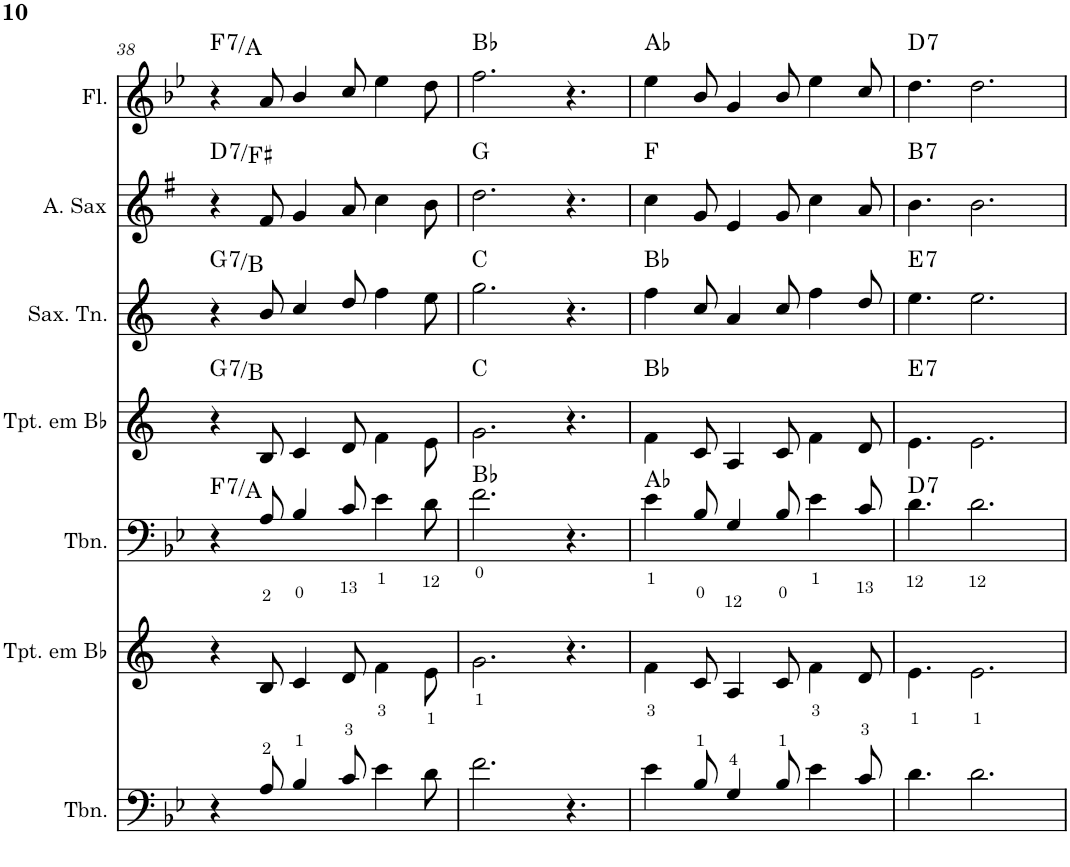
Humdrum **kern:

**kern	**kern	**kern	**harte	**kern	**harte	**kern	**harte	**kern	**harte	**kern	**harte
*part7	*part6	*part5	*part5	*part4	*part4	*part3	*part3	*part2	*part2	*part1	*part1
*staff7	*staff6	*staff5	*	*staff4	*	*staff3	*	*staff2	*	*staff1	*
*I"Trombone	*I"Trompete em Bb	*I"Trombone	*	*I"Trompete em Bb	*	*I"Saxofone Tenor	*	*I"Saxofone Alto	*	*I"Flauta Transversal	*
*I'Tbn.	*I'Tpt. em Bb	*I'Tbn.	*	*I'Tpt. em Bb	*	*I'Sax. Tn.	*	*	*	*I'Fl.	*
!!LO:PB:g=z
*clefF4	*clefG2	*clefF4	*	*clefG2	*	*clefG2	*	*clefG2	*	*clefG2	*
*	*Trd1c2	*	*	*Trd1c2	*	*Trd8c14	*	*Trd5c9	*	*	*
*k[b-e-]	*k[]	*k[b-e-]	*	*k[]	*	*k[]	*	*k[f#]	*	*k[b-e-]	*
*B-:	*	*B-:	*	*	*	*	*	*G:	*	*B-:	*
*M9/8	*M9/8	*M9/8	*	*M9/8	*	*M9/8	*	*M9/8	*	*M9/8	*
=38	=38	=38	=38	=38	=38	=38	=38	=38	=38	=38	=38
!	!	!	!LO:H:kt=7	!	!LO:H:kt=7	!	!LO:H:kt=7	!	!LO:H:kt=7	!	!LO:H:kt=7
4r	4r	4r	F:7/3	4r	G:7/3	4r	G:7/3	4r	D:7/3	4r	F:7/3
8A/	8B/	8A/	.	8B/	.	8b/	.	8f#/	.	8a/	.
4B-/	4c/	4B-/	.	4c/	.	4cc/	.	4g/	.	4b-/	.
8c/	8d/	8c/	.	8d/	.	8dd/	.	8a/	.	8cc/	.
4e-\	4f\	4e-\	.	4f\	.	4ff\	.	4cc\	.	4ee-\	.
8d\	8e\	8d\	.	8e\	.	8ee\	.	8b\	.	8dd\	.
=39	=39	=39	=39	=39	=39	=39	=39	=39	=39	=39	=39
2.f\	2.g\	2.f\	Bb:maj	2.g\	C:maj	2.gg\	C:maj	2.dd\	G:maj	2.ff\	Bb:maj
4.r	4.r	4.r	.	4.r	.	4.r	.	4.r	.	4.r	.
=40	=40	=40	=40	=40	=40	=40	=40	=40	=40	=40	=40
4e-\	4f\	4e-\	Ab:maj	4f\	Bb:maj	4ff\	Bb:maj	4cc\	F:maj	4ee-\	Ab:maj
8B-/	8c/	8B-/	.	8c/	.	8cc/	.	8g/	.	8b-/	.
4G/	4A/	4G/	.	4A/	.	4a/	.	4e/	.	4g/	.
8B-/	8c/	8B-/	.	8c/	.	8cc/	.	8g/	.	8b-/	.
4e-\	4f\	4e-\	.	4f\	.	4ff\	.	4cc\	.	4ee-\	.
8c/	8d/	8c/	.	8d/	.	8dd/	.	8a/	.	8cc/	.
=41	=41	=41	=41	=41	=41	=41	=41	=41	=41	=41	=41
!	!	!	!LO:H:kt=7	!	!LO:H:kt=7	!	!LO:H:kt=7	!	!LO:H:kt=7	!	!LO:H:kt=7
4.d\	4.e\	4.d\	D:7	4.e\	E:7	4.ee\	E:7	4.b\	B:7	4.dd\	D:7
2.d\	2.e\	2.d\	.	2.e\	.	2.ee\	.	2.b\	.	2.dd\	.
=	=	=	=	=	=	=	=	=	=	=	=
*-	*-	*-	*-	*-	*-	*-	*-	*-	*-	*-	*-
